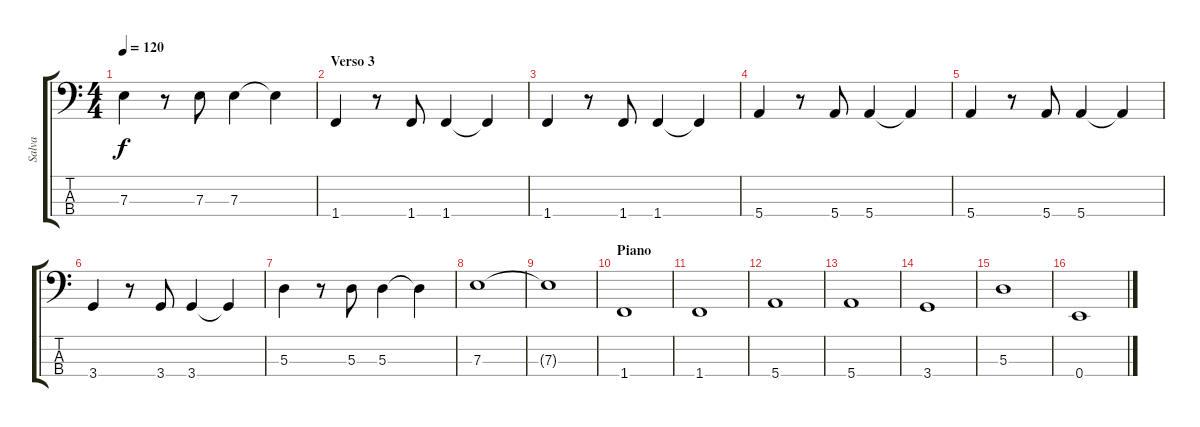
\track ("Salva" "Salva") {instrument electricbassfinger}
\staff {score tabs}
\tuning (G2 D2 A1 E1) {hide}
\ts (4 4)
\tempo 120
\clef f4
\ks c
7.3.4{dy f} r.8 7.3.8 7.3.4 7.3{t}.4 |
\section ("" "Verso 3")
1.4.4 r.8 1.4.8 1.4.4 1.4{t}.4 |
1.4.4 r.8 1.4.8 1.4.4 1.4{t}.4 |
5.4.4 r.8 5.4.8 5.4.4 5.4{t}.4 |
5.4.4 r.8 5.4.8 5.4.4 5.4{t}.4 |
3.4.4 r.8 3.4.8 3.4.4 3.4{t}.4 |
5.3.4 r.8 5.3.8 5.3.4 5.3{t}.4 |
7.3.1 |
7.3{t}.1 |
\section ("" "Piano")
1.4.1 |
1.4.1 |
5.4.1 |
5.4.1 |
3.4.1 |
5.3.1 |
0.4.1
